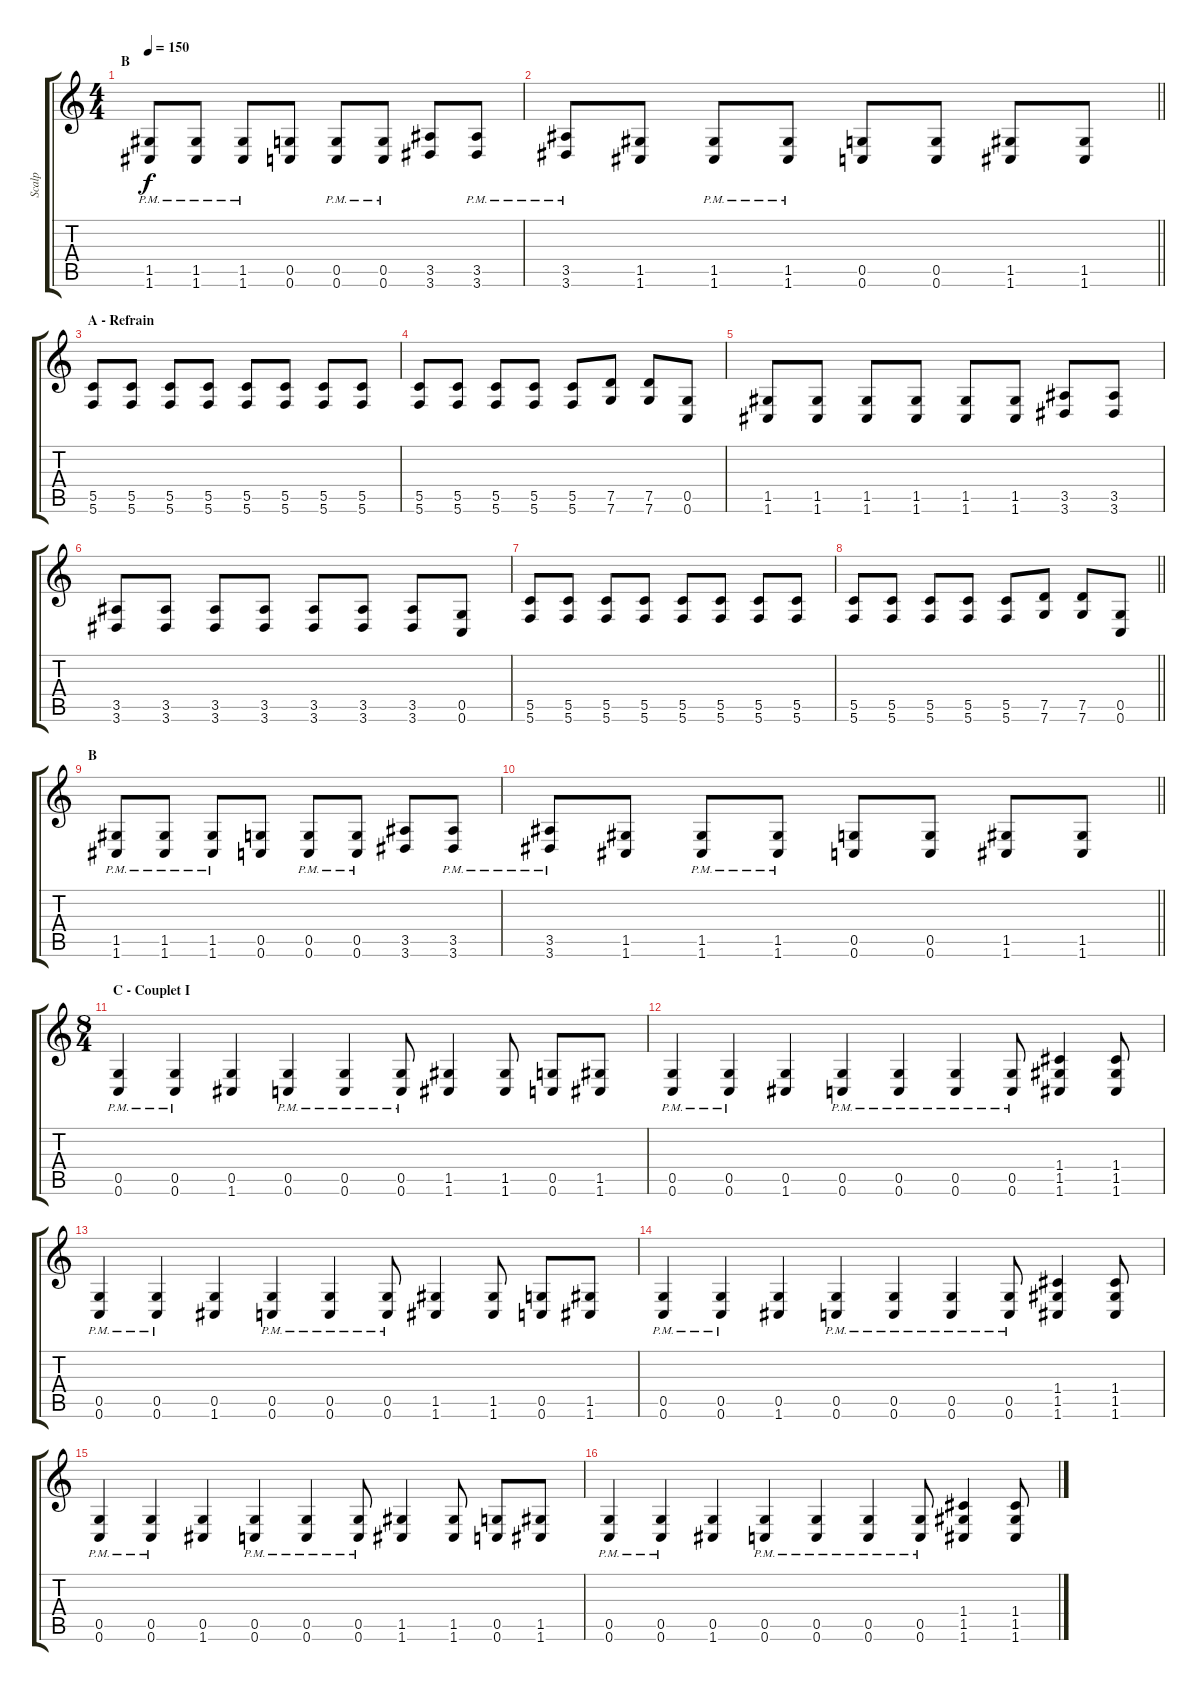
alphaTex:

\track ("Scalp" "Scalp") {instrument distortionguitar}
\staff {score tabs}
\tuning (D4 A3 F3 C3 G2 C2) {hide}
\ts (4 4)
\section ("" "B")
\tempo 150
\clef g2
\ks c
(1.5{pm} 1.6{pm}).8{dy f} (1.5{pm} 1.6{pm}).8 (1.5{pm} 1.6{pm}).8 (0.5 0.6).8 (0.5{pm} 0.6{pm}).8 (0.5{pm} 0.6{pm}).8 (3.5 3.6).8 (3.5{pm} 3.6{pm}).8 |
\barLineRight lightlight
(3.5{pm} 3.6{pm}).8 (1.5 1.6).8 (1.5{pm} 1.6{pm}).8 (1.5{pm} 1.6{pm}).8 (0.5 0.6).8 (0.5 0.6).8 (1.5 1.6).8 (1.5 1.6).8 |
\section ("" "A - Refrain")
(5.5 5.6).8 (5.5 5.6).8 (5.5 5.6).8 (5.5 5.6).8 (5.5 5.6).8 (5.5 5.6).8 (5.5 5.6).8 (5.5 5.6).8 |
(5.5 5.6).8 (5.5 5.6).8 (5.5 5.6).8 (5.5 5.6).8 (5.5 5.6).8 (7.5 7.6).8 (7.5 7.6).8 (0.5 0.6).8 |
(1.5 1.6).8 (1.5 1.6).8 (1.5 1.6).8 (1.5 1.6).8 (1.5 1.6).8 (1.5 1.6).8 (3.5 3.6).8 (3.5 3.6).8 |
(3.5 3.6).8 (3.5 3.6).8 (3.5 3.6).8 (3.5 3.6).8 (3.5 3.6).8 (3.5 3.6).8 (3.5 3.6).8 (0.5 0.6).8 |
(5.5 5.6).8 (5.5 5.6).8 (5.5 5.6).8 (5.5 5.6).8 (5.5 5.6).8 (5.5 5.6).8 (5.5 5.6).8 (5.5 5.6).8 |
\barLineRight lightlight
(5.5 5.6).8 (5.5 5.6).8 (5.5 5.6).8 (5.5 5.6).8 (5.5 5.6).8 (7.5 7.6).8 (7.5 7.6).8 (0.5 0.6).8 |
\section ("" "B")
(1.5{pm} 1.6{pm}).8 (1.5{pm} 1.6{pm}).8 (1.5{pm} 1.6{pm}).8 (0.5 0.6).8 (0.5{pm} 0.6{pm}).8 (0.5{pm} 0.6{pm}).8 (3.5 3.6).8 (3.5{pm} 3.6{pm}).8 |
\barLineRight lightlight
(3.5{pm} 3.6{pm}).8 (1.5 1.6).8 (1.5{pm} 1.6{pm}).8 (1.5{pm} 1.6{pm}).8 (0.5 0.6).8 (0.5 0.6).8 (1.5 1.6).8 (1.5 1.6).8 |
\ts (8 4)
\section ("" "C - Couplet I")
(0.5{pm} 0.6{pm}).4 (0.5{pm} 0.6{pm}).4 (0.5 1.6).4 (0.5{pm} 0.6{pm}).4 (0.5{pm} 0.6{pm}).4 (0.5{pm} 0.6{pm}).8 (1.5 1.6).4 (1.5 1.6).8 (0.5 0.6).8 (1.5 1.6).8 |
(0.5{pm} 0.6{pm}).4 (0.5{pm} 0.6{pm}).4 (0.5 1.6).4 (0.5{pm} 0.6{pm}).4 (0.5{pm} 0.6{pm}).4 (0.5{pm} 0.6{pm}).4 (0.5{pm} 0.6{pm}).8 (1.4 1.5 1.6).4 (1.4 1.5 1.6).8 |
(0.5{pm} 0.6{pm}).4 (0.5{pm} 0.6{pm}).4 (0.5 1.6).4 (0.5{pm} 0.6{pm}).4 (0.5{pm} 0.6{pm}).4 (0.5{pm} 0.6{pm}).8 (1.5 1.6).4 (1.5 1.6).8 (0.5 0.6).8 (1.5 1.6).8 |
(0.5{pm} 0.6{pm}).4 (0.5{pm} 0.6{pm}).4 (0.5 1.6).4 (0.5{pm} 0.6{pm}).4 (0.5{pm} 0.6{pm}).4 (0.5{pm} 0.6{pm}).4 (0.5{pm} 0.6{pm}).8 (1.4 1.5 1.6).4 (1.4 1.5 1.6).8 |
(0.5{pm} 0.6{pm}).4 (0.5{pm} 0.6{pm}).4 (0.5 1.6).4 (0.5{pm} 0.6{pm}).4 (0.5{pm} 0.6{pm}).4 (0.5{pm} 0.6{pm}).8 (1.5 1.6).4 (1.5 1.6).8 (0.5 0.6).8 (1.5 1.6).8 |
(0.5{pm} 0.6{pm}).4 (0.5{pm} 0.6{pm}).4 (0.5 1.6).4 (0.5{pm} 0.6{pm}).4 (0.5{pm} 0.6{pm}).4 (0.5{pm} 0.6{pm}).4 (0.5{pm} 0.6{pm}).8 (1.4 1.5 1.6).4 (1.4 1.5 1.6).8
